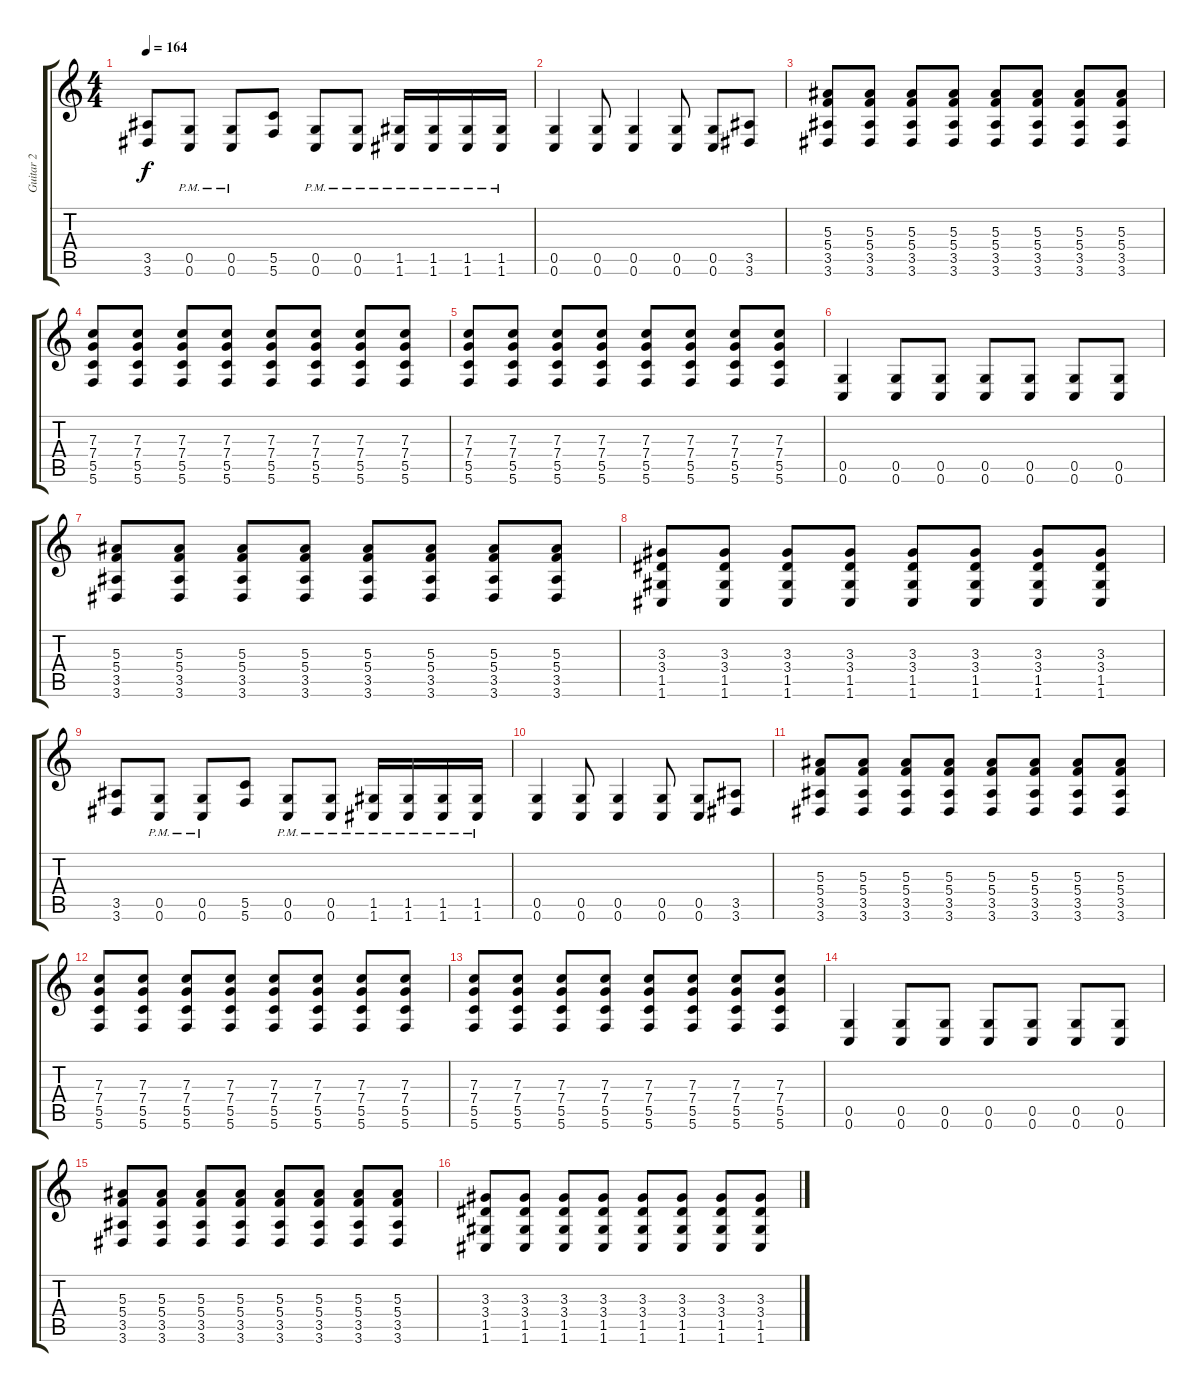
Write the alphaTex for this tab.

\track ("Guitar 2" "Guitar 2") {instrument distortionguitar}
\staff {score tabs}
\tuning (D4 A3 F3 C3 G2 C2) {hide}
\ts (4 4)
\tempo 164
\clef g2
\ks c
(3.5 3.6).8{dy f volume 16} (0.5{pm} 0.6{pm}).8 (0.5{pm} 0.6{pm}).8 (5.5 5.6).8 (0.5{pm} 0.6{pm}).8 (0.5{pm} 0.6{pm}).8 (1.5{pm} 1.6{pm}).16 (1.5{pm} 1.6{pm}).16 (1.5{pm} 1.6{pm}).16 (1.5{pm} 1.6{pm}).16 |
(0.5 0.6).4 (0.5 0.6).8 (0.5 0.6).4 (0.5 0.6).8 (0.5 0.6).8 (3.5 3.6).8 |
(5.3 5.4 3.5 3.6).8 (5.3 5.4 3.5 3.6).8 (5.3 5.4 3.5 3.6).8 (5.3 5.4 3.5 3.6).8 (5.3 5.4 3.5 3.6).8 (5.3 5.4 3.5 3.6).8 (5.3 5.4 3.5 3.6).8 (5.3 5.4 3.5 3.6).8 |
(7.3 7.4 5.5 5.6).8 (7.3 7.4 5.5 5.6).8 (7.3 7.4 5.5 5.6).8 (7.3 7.4 5.5 5.6).8 (7.3 7.4 5.5 5.6).8 (7.3 7.4 5.5 5.6).8 (7.3 7.4 5.5 5.6).8 (7.3 7.4 5.5 5.6).8 |
(7.3 7.4 5.5 5.6).8 (7.3 7.4 5.5 5.6).8 (7.3 7.4 5.5 5.6).8 (7.3 7.4 5.5 5.6).8 (7.3 7.4 5.5 5.6).8 (7.3 7.4 5.5 5.6).8 (7.3 7.4 5.5 5.6).8 (7.3 7.4 5.5 5.6).8 |
(0.5 0.6).4 (0.5 0.6).8 (0.5 0.6).8 (0.5 0.6).8 (0.5 0.6).8 (0.5 0.6).8 (0.5 0.6).8 |
(5.3 5.4 3.5 3.6).8 (5.3 5.4 3.5 3.6).8 (5.3 5.4 3.5 3.6).8 (5.3 5.4 3.5 3.6).8 (5.3 5.4 3.5 3.6).8 (5.3 5.4 3.5 3.6).8 (5.3 5.4 3.5 3.6).8 (5.3 5.4 3.5 3.6).8 |
(3.3 3.4 1.5 1.6).8 (3.3 3.4 1.5 1.6).8 (3.3 3.4 1.5 1.6).8 (3.3 3.4 1.5 1.6).8 (3.3 3.4 1.5 1.6).8 (3.3 3.4 1.5 1.6).8 (3.3 3.4 1.5 1.6).8 (3.3 3.4 1.5 1.6).8 |
(3.5 3.6).8 (0.5{pm} 0.6{pm}).8 (0.5{pm} 0.6{pm}).8 (5.5 5.6).8 (0.5{pm} 0.6{pm}).8 (0.5{pm} 0.6{pm}).8 (1.5{pm} 1.6{pm}).16 (1.5{pm} 1.6{pm}).16 (1.5{pm} 1.6{pm}).16 (1.5{pm} 1.6{pm}).16 |
(0.5 0.6).4 (0.5 0.6).8 (0.5 0.6).4 (0.5 0.6).8 (0.5 0.6).8 (3.5 3.6).8 |
(5.3 5.4 3.5 3.6).8 (5.3 5.4 3.5 3.6).8 (5.3 5.4 3.5 3.6).8 (5.3 5.4 3.5 3.6).8 (5.3 5.4 3.5 3.6).8 (5.3 5.4 3.5 3.6).8 (5.3 5.4 3.5 3.6).8 (5.3 5.4 3.5 3.6).8 |
(7.3 7.4 5.5 5.6).8 (7.3 7.4 5.5 5.6).8 (7.3 7.4 5.5 5.6).8 (7.3 7.4 5.5 5.6).8 (7.3 7.4 5.5 5.6).8 (7.3 7.4 5.5 5.6).8 (7.3 7.4 5.5 5.6).8 (7.3 7.4 5.5 5.6).8 |
(7.3 7.4 5.5 5.6).8 (7.3 7.4 5.5 5.6).8 (7.3 7.4 5.5 5.6).8 (7.3 7.4 5.5 5.6).8 (7.3 7.4 5.5 5.6).8 (7.3 7.4 5.5 5.6).8 (7.3 7.4 5.5 5.6).8 (7.3 7.4 5.5 5.6).8 |
(0.5 0.6).4 (0.5 0.6).8 (0.5 0.6).8 (0.5 0.6).8 (0.5 0.6).8 (0.5 0.6).8 (0.5 0.6).8 |
(5.3 5.4 3.5 3.6).8 (5.3 5.4 3.5 3.6).8 (5.3 5.4 3.5 3.6).8 (5.3 5.4 3.5 3.6).8 (5.3 5.4 3.5 3.6).8 (5.3 5.4 3.5 3.6).8 (5.3 5.4 3.5 3.6).8 (5.3 5.4 3.5 3.6).8 |
(3.3 3.4 1.5 1.6).8 (3.3 3.4 1.5 1.6).8 (3.3 3.4 1.5 1.6).8 (3.3 3.4 1.5 1.6).8 (3.3 3.4 1.5 1.6).8 (3.3 3.4 1.5 1.6).8 (3.3 3.4 1.5 1.6).8 (3.3 3.4 1.5 1.6).8
